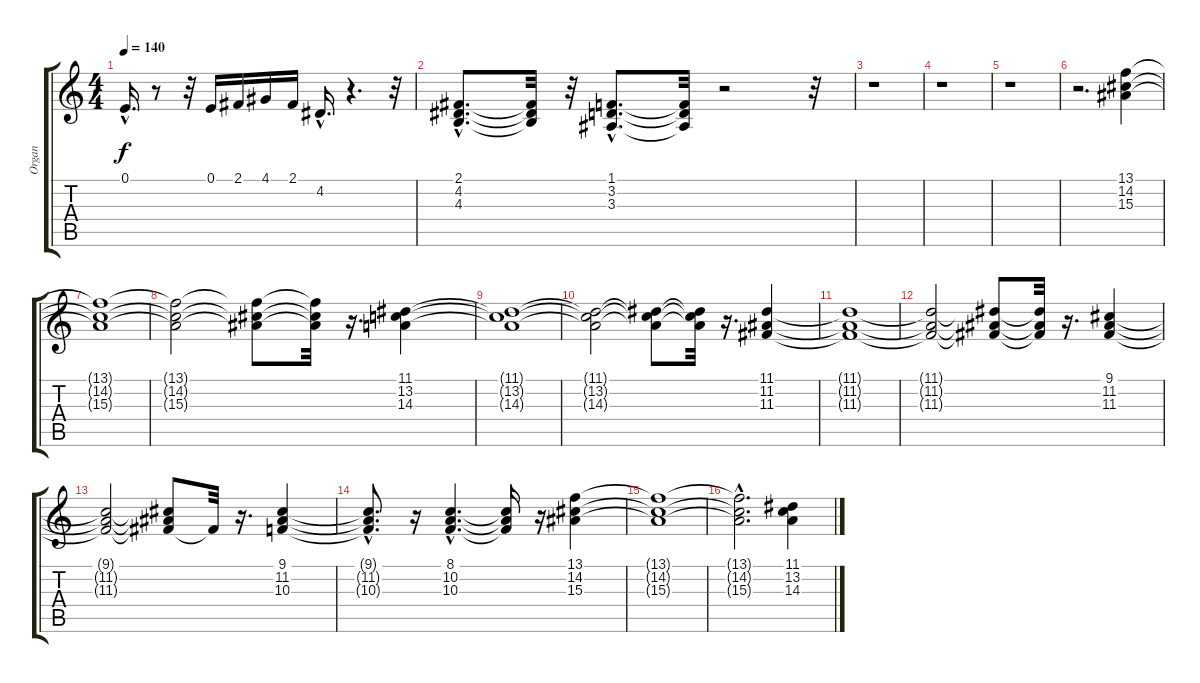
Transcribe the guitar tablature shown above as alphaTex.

\track ("Organ" "Organ") {instrument reedorgan}
\staff {score tabs}
\tuning (E4 B3 G3 D3 A2 E2) {hide}
\ts (4 4)
\tempo 140
\clef g2
\ks c
0.1{hac}.16{d dy f} r.8 r.32 0.1.16 2.1.16 4.1.16 2.1.16 4.2{hac}.16{d} r.4{d} r.32 |
(2.1{hac} 4.2{hac} 4.3{hac}).8{d} (2.1{t} 4.2{t} 4.3{t}).32 r.32 (1.1{hac} 3.2{hac} 3.3{hac}).8{d} (1.1{t} 3.2{t} 3.3{t}).32 r.2 r.32 |
r.1 |
r.1 |
r.1 |
r.2{d} (13.1 14.2 15.3).4 |
(13.1{t} 14.2{t} 15.3{t}).1 |
(13.1{t} 14.2{t} 15.3{t}).2 (13.1{t} 14.2{t} 15.3{t}).8 (13.1{t} 14.2{t} 15.3{t}).32 r.16{d} (11.1 13.2 14.3).4 |
(11.1{t} 13.2{t} 14.3{t}).1 |
(11.1{t} 13.2{t} 14.3{t}).2 (11.1{t} 13.2{t} 14.3{t}).8 (11.1{t} 13.2{t} 14.3{t}).32 r.16{d} (11.1 11.2 11.3).4 |
(11.1{t} 11.2{t} 11.3{t}).1 |
(11.1{t} 11.2{t} 11.3{t}).2 (11.1{t} 11.2{t} 11.3{t}).8 (11.1{t} 11.2{t} 11.3{t}).32 r.16{d} (9.1 11.2 11.3).4 |
(9.1{t} 11.2{t} 11.3{t}).2 (9.1{t} 11.2{t} 11.3{t}).8 11.3{t}.32 r.16{d} (9.1 11.2 10.3).4 |
(9.1{hac t} 11.2{hac t} 10.3{hac t}).8{d} r.16 (8.1{hac} 10.2{hac} 10.3{hac}).4{d} (8.1{t} 10.2{t} 10.3{t}).16 r.16 (13.1 14.2 15.3).4 |
(13.1{t} 14.2{t} 15.3{t}).1 |
(13.1{t} 14.2{t} 15.3{hac t}).2{d} (11.1 13.2 14.3).4
